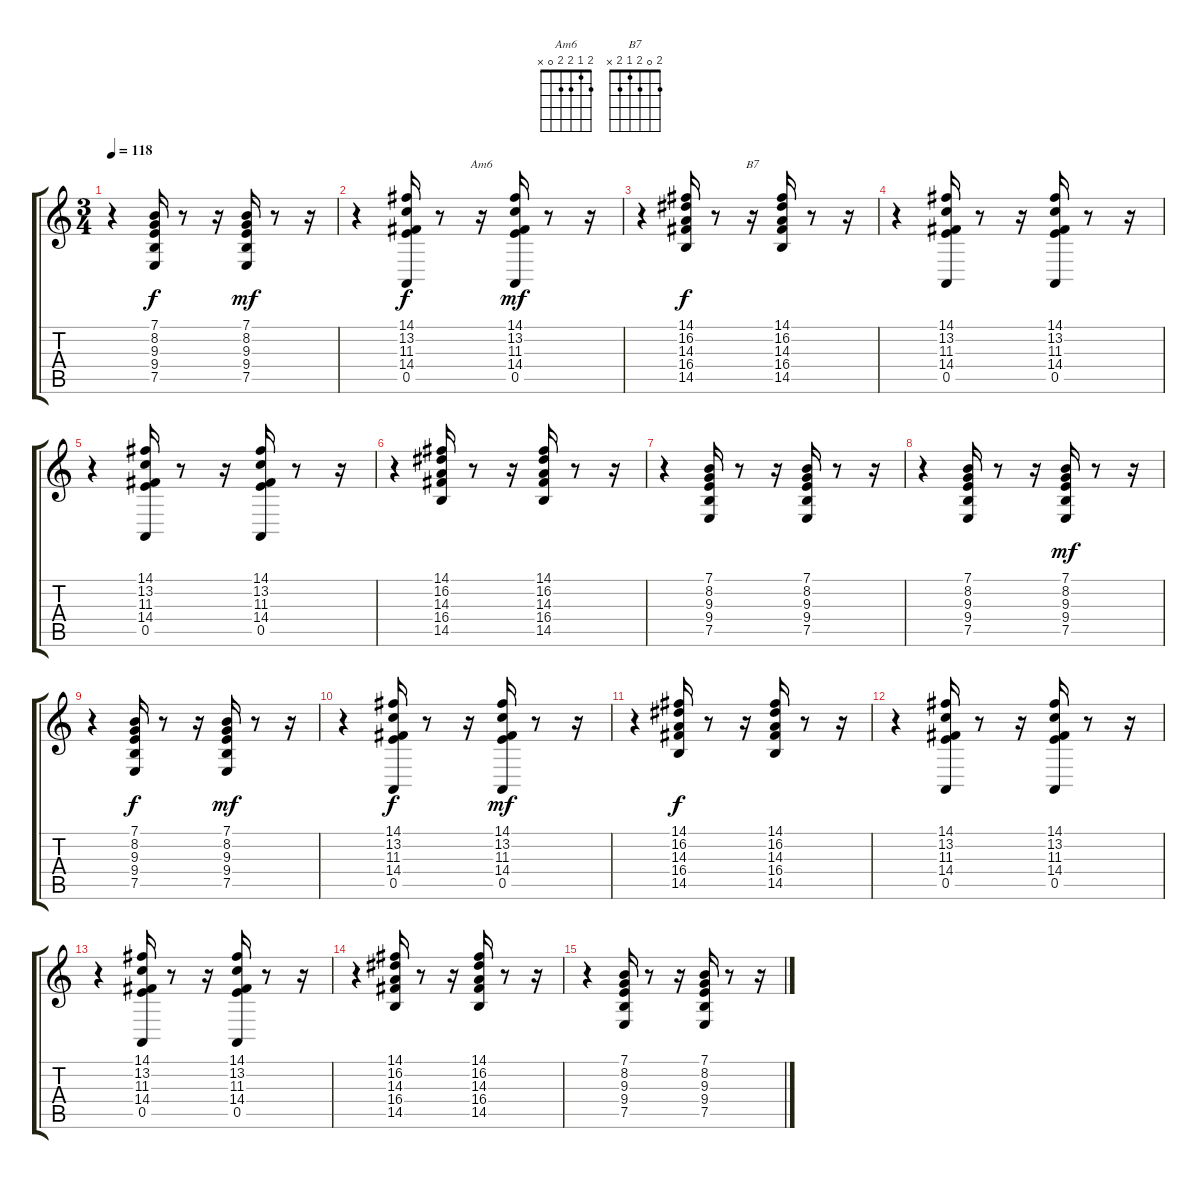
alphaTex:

\track "" {instrument tangoaccordion}
\staff {score tabs}
\tuning (E4 B3 G3 D3 A2 E2) {hide}
\chord ("Am6" 2 1 2 2 0 x)
\chord ("B7" 2 0 2 1 2 x)
\ts (3 4)
\tempo 118
\clef g2
\ks c
r.4{dy mf} (7.1 8.2 9.3 9.4 7.5).16{dy f} r.8 r.16 (7.1 8.2 9.3 9.4 7.5).16{dy mf} r.8 r.16 |
r.4 (14.1 13.2 11.3 14.4 0.5).16{dy f} r.8 r.16{ch "Am6"} (14.1 13.2 11.3 14.4 0.5).16{dy mf} r.8 r.16 |
r.4 (14.1 16.2 14.3 16.4 14.5).16{dy f} r.8 r.16{ch "B7"} (14.1 16.2 14.3 16.4 14.5).16 r.8 r.16 |
r.4 (14.1 13.2 11.3 14.4 0.5).16 r.8 r.16 (14.1 13.2 11.3 14.4 0.5).16 r.8 r.16 |
r.4 (14.1 13.2 11.3 14.4 0.5).16 r.8 r.16 (14.1 13.2 11.3 14.4 0.5).16 r.8 r.16 |
r.4 (14.1 16.2 14.3 16.4 14.5).16 r.8 r.16 (14.1 16.2 14.3 16.4 14.5).16 r.8 r.16 |
r.4 (7.1 8.2 9.3 9.4 7.5).16 r.8 r.16 (7.1 8.2 9.3 9.4 7.5).16 r.8 r.16 |
r.4 (7.1 8.2 9.3 9.4 7.5).16 r.8 r.16 (7.1 8.2 9.3 9.4 7.5).16{dy mf} r.8 r.16 |
r.4 (7.1 8.2 9.3 9.4 7.5).16{dy f} r.8 r.16 (7.1 8.2 9.3 9.4 7.5).16{dy mf} r.8 r.16 |
r.4 (14.1 13.2 11.3 14.4 0.5).16{dy f} r.8 r.16 (14.1 13.2 11.3 14.4 0.5).16{dy mf} r.8 r.16 |
r.4 (14.1 16.2 14.3 16.4 14.5).16{dy f} r.8 r.16 (14.1 16.2 14.3 16.4 14.5).16 r.8 r.16 |
r.4 (14.1 13.2 11.3 14.4 0.5).16 r.8 r.16 (14.1 13.2 11.3 14.4 0.5).16 r.8 r.16 |
r.4 (14.1 13.2 11.3 14.4 0.5).16 r.8 r.16 (14.1 13.2 11.3 14.4 0.5).16 r.8 r.16 |
r.4 (14.1 16.2 14.3 16.4 14.5).16 r.8 r.16 (14.1 16.2 14.3 16.4 14.5).16 r.8 r.16 |
r.4 (7.1 8.2 9.3 9.4 7.5).16 r.8 r.16 (7.1 8.2 9.3 9.4 7.5).16 r.8 r.16
